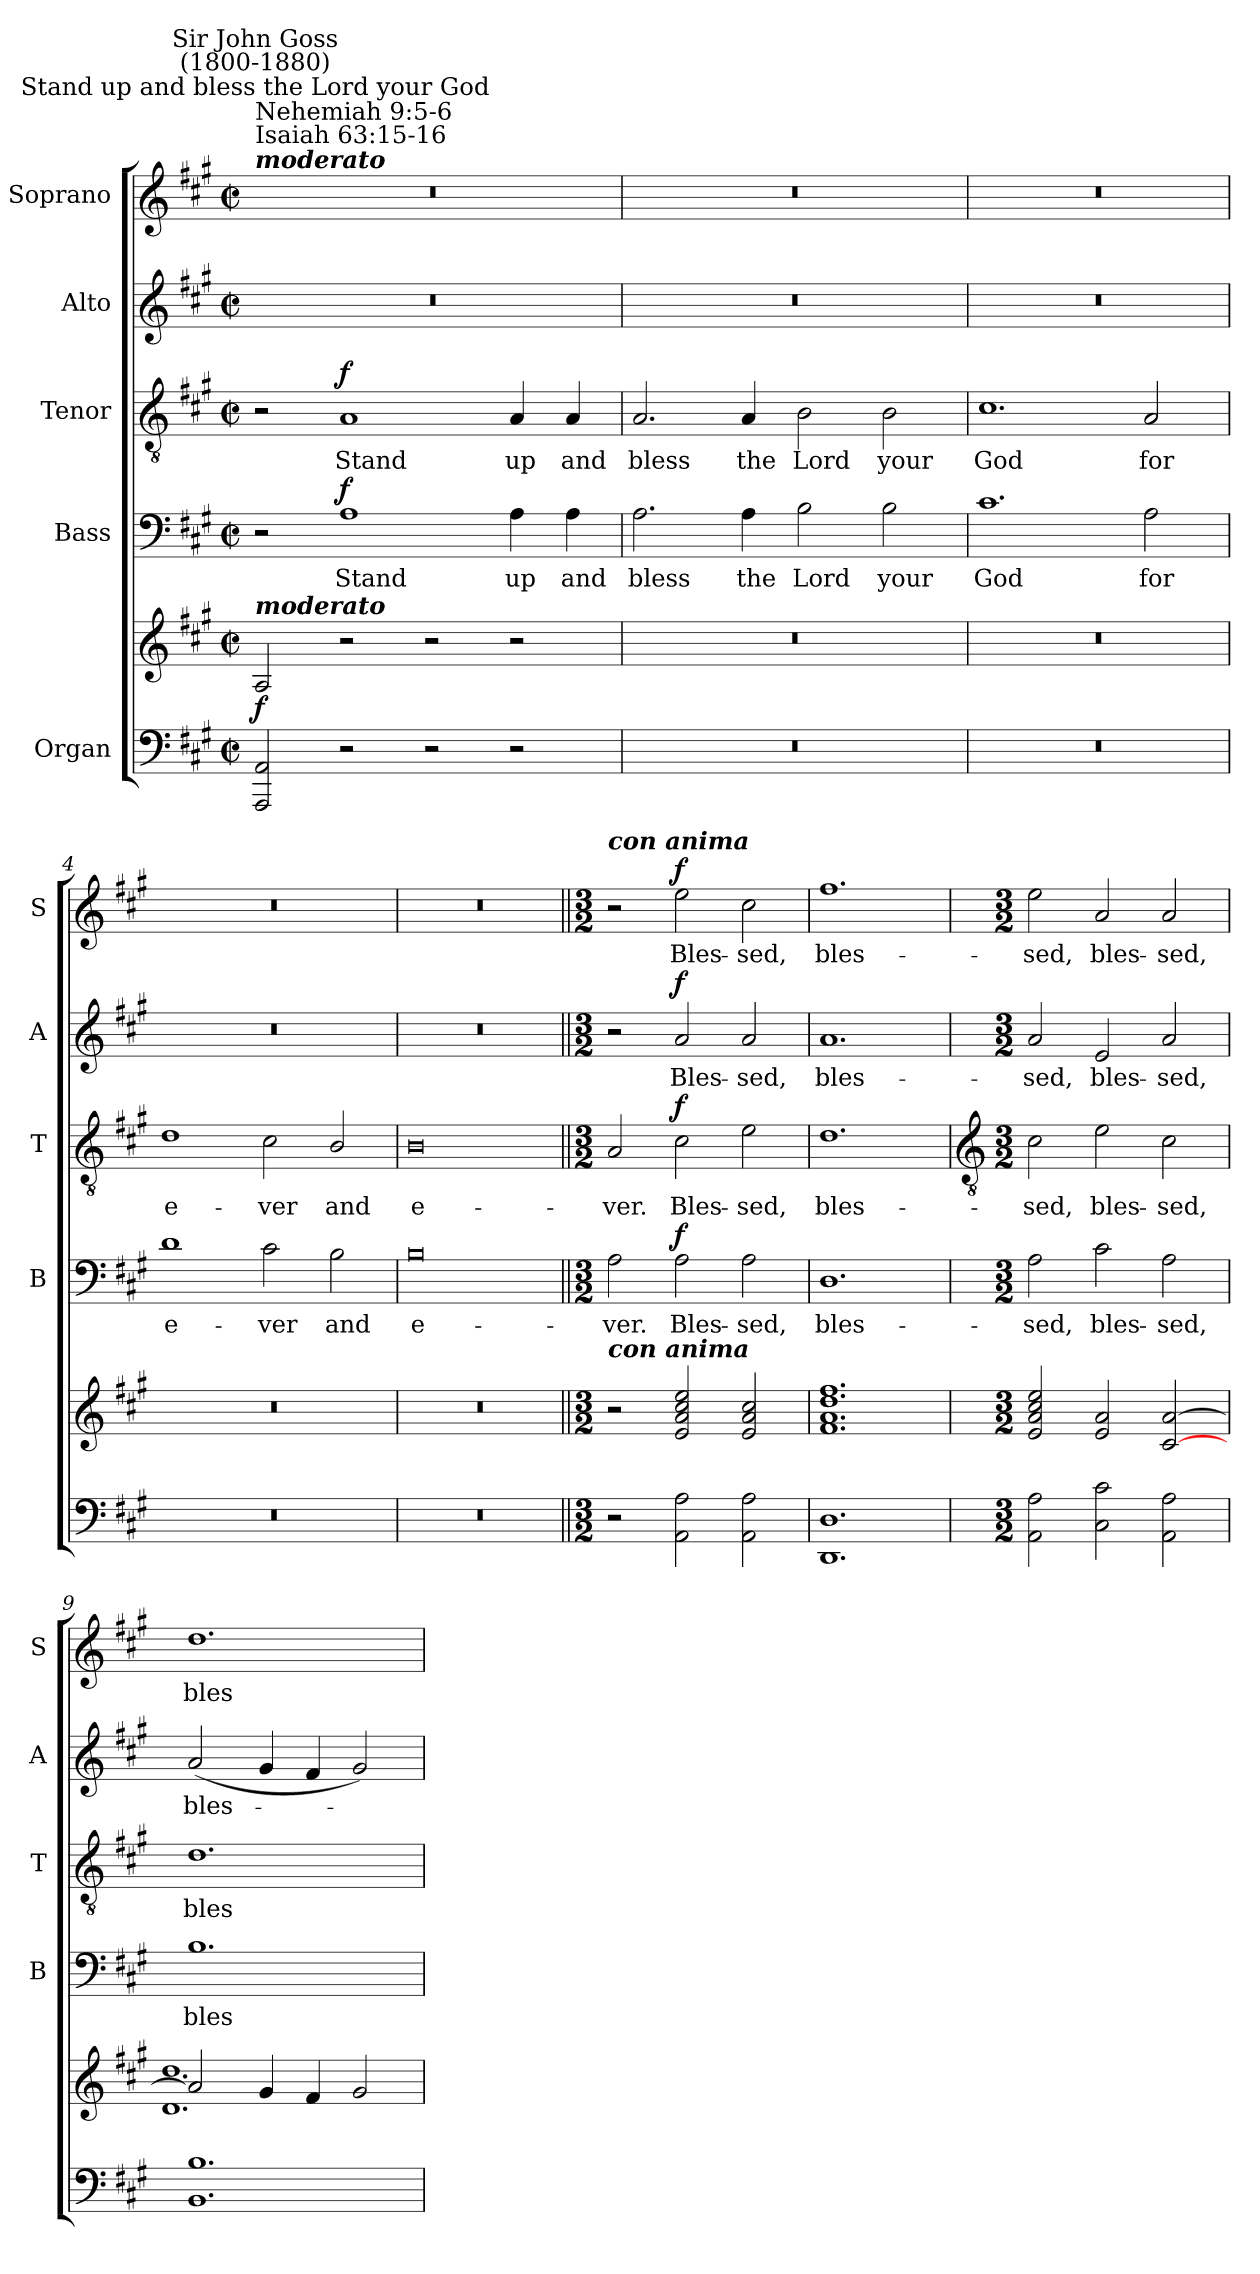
**kern	**kern	**dynam	**kern	**text	**dynam	**kern	**text	**dynam	**kern	**text	**dynam	**kern	**text	**dynam
*part5	*part5	*part5	*part4	*part4	*part4	*part3	*part3	*part3	*part2	*part2	*part2	*part1	*part1	*part1
*staff6	*staff5	*staff5/6	*staff4	*staff4	*staff4	*staff3	*staff3	*staff3	*staff2	*staff2	*staff2	*staff1	*staff1	*staff1
*I"Organ	*	*	*I"Bass	*	*	*I"Tenor	*	*	*I"Alto	*	*	*I"Soprano	*	*
*	*	*	*I'B	*	*	*I'T	*	*	*I'A	*	*	*I'S	*	*
*clefF4	*clefG2	*	*clefF4	*	*	*clefGv2	*	*	*clefG2	*	*	*clefG2	*	*
*k[f#c#g#]	*k[f#c#g#]	*	*k[f#c#g#]	*	*	*k[f#c#g#]	*	*	*k[f#c#g#]	*	*	*k[f#c#g#]	*	*
*A:	*A:	*	*A:	*	*	*A:	*	*	*A:	*	*	*A:	*	*
*M4/2	*M4/2	*	*M4/2	*	*	*M4/2	*	*	*M4/2	*	*	*M4/2	*	*
*met(c|)	*met(c|)	*	*met(c|)	*	*	*met(c|)	*	*	*met(c|)	*	*	*met(c|)	*	*
=1	=1	=1	=1	=1	=1	=1	=1	=1	=1	=1	=1	=1	=1	=1
!	!	!	!	!	!	!	!	!	!	!	!	!LO:TX:a:Bi:t=moderato	!	!
!	!	!	!	!	!	!	!	!	!	!	!	!LO:TX:a:t=Nehemiah 9&colon;5-6\nIsaiah 63&colon;15-16	!	!
!	!	!	!	!	!	!	!	!	!	!	!	!LO:TX:a:cj:t=Stand up and bless the Lord your God	!	!
!	!	!	!	!	!	!	!	!	!	!	!	!LO:TX:a:cj:t=Sir John Goss\n(1800-1880)	!	!
!	!LO:TX:a:Bi:t=moderato	!	!	!	!	!	!	!	!	!	!	!	!	!
!	!	!LO:DY:b	!	!	!	!	!	!	!	!	!	!	!	!
2AAA 2AA	2A	f	2r	.	.	2r	.	.	0r	.	.	0r	.	.
!	!	!	!	!LO:LY:b	!LO:DY:b	!	!LO:LY:b	!LO:DY:b	!	!	!	!	!	!
2r	2r	.	1A	Stand	f	1A	Stand	f	.	.	.	.	.	.
2r	2r	.	.	.	.	.	.	.	.	.	.	.	.	.
!	!	!	!	!LO:LY:b	!	!	!LO:LY:b	!	!	!	!	!	!	!
2r	2r	.	4A	up	.	4A	up	.	.	.	.	.	.	.
!	!	!	!	!LO:LY:b	!	!	!LO:LY:b	!	!	!	!	!	!	!
.	.	.	4A	and	.	4A	and	.	.	.	.	.	.	.
=2	=2	=2	=2	=2	=2	=2	=2	=2	=2	=2	=2	=2	=2	=2
!	!	!	!	!LO:LY:b	!	!	!LO:LY:b	!	!	!	!	!	!	!
0r	0r	.	2.A	bless	.	2.A	bless	.	0r	.	.	0r	.	.
!	!	!	!	!LO:LY:b	!	!	!LO:LY:b	!	!	!	!	!	!	!
.	.	.	4A	the	.	4A	the	.	.	.	.	.	.	.
!	!	!	!	!LO:LY:b	!	!	!LO:LY:b	!	!	!	!	!	!	!
.	.	.	2B	Lord	.	2B	Lord	.	.	.	.	.	.	.
!	!	!	!	!LO:LY:b	!	!	!LO:LY:b	!	!	!	!	!	!	!
.	.	.	2B	your	.	2B	your	.	.	.	.	.	.	.
=3	=3	=3	=3	=3	=3	=3	=3	=3	=3	=3	=3	=3	=3	=3
!	!	!	!	!LO:LY:b	!	!	!LO:LY:b	!	!	!	!	!	!	!
0r	0r	.	1.c#	God	.	1.c#	God	.	0r	.	.	0r	.	.
!	!	!	!	!LO:LY:b	!	!	!LO:LY:b	!	!	!	!	!	!	!
.	.	.	2A	for	.	2A	for	.	.	.	.	.	.	.
=4	=4	=4	=4	=4	=4	=4	=4	=4	=4	=4	=4	=4	=4	=4
!	!	!	!	!LO:LY:b	!	!	!LO:LY:b	!	!	!	!	!	!	!
0r	0r	.	1d	e-	.	1d	e-	.	0r	.	.	0r	.	.
!	!	!	!	!LO:LY:b	!	!	!LO:LY:b	!	!	!	!	!	!	!
.	.	.	2c#	-ver	.	2c#	-ver	.	.	.	.	.	.	.
!	!	!	!	!LO:LY:b	!	!	!LO:LY:b	!	!	!	!	!	!	!
.	.	.	2B\	and	.	2B/	and	.	.	.	.	.	.	.
=5	=5	=5	=5	=5	=5	=5	=5	=5	=5	=5	=5	=5	=5	=5
!	!	!	!	!LO:LY:b	!	!	!LO:LY:b	!	!	!	!	!	!	!
0r	0r	.	0B	e-	.	0B	e-	.	0r	.	.	0r	.	.
=6||	=6||	=6||	=6||	=6||	=6||	=6||	=6||	=6||	=6||	=6||	=6||	=6||	=6||	=6||
*M3/2	*M3/2	*	*M3/2	*	*	*M3/2	*	*	*M3/2	*	*	*M3/2	*	*
!	!	!	!	!	!	!	!	!	!	!	!	!LO:TX:a:Bi:t=con anima	!	!
!	!LO:TX:a:Bi:t=con anima	!	!	!	!	!	!	!	!	!	!	!	!	!
!	!	!	!	!LO:LY:b	!	!	!LO:LY:b	!	!	!	!	!	!	!
2r	2r	.	2A	-ver.	.	2A	-ver.	.	2r	.	.	2r	.	.
!	!	!	!	!LO:LY:b	!LO:DY:b	!	!LO:LY:b	!LO:DY:b	!	!LO:LY:b	!LO:DY:b	!	!LO:LY:b	!LO:DY:b
2AA 2A	2e 2a 2cc# 2ee	.	2A	Bles-	f	2c#	Bles-	f	2a	Bles-	f	2ee	Bles-	f
!	!	!	!	!LO:LY:b	!	!	!LO:LY:b	!	!	!LO:LY:b	!	!	!LO:LY:b	!
2AA 2A	2e 2a 2cc#	.	2A	-sed,	.	2e	-sed,	.	2a	-sed,	.	2cc#	-sed,	.
=7	=7	=7	=7	=7	=7	=7	=7	=7	=7	=7	=7	=7	=7	=7
!	!	!	!	!LO:LY:b	!	!	!LO:LY:b	!	!	!LO:LY:b	!	!	!LO:LY:b	!
1.DD 1.D	1.f# 1.a 1.dd 1.ff#	.	1.D	bles-	.	1.d	bles-	.	1.a	bles-	.	1.ff#	bles-	.
!!LO:LB:g=z
=8	=8	=8	=8	=8	=8	=8	=8	=8	=8	=8	=8	=8	=8	=8
*	*	*	*	*	*	*clefGv2	*	*	*	*	*	*	*	*
*M3/2	*M3/2	*	*M3/2	*	*	*M3/2	*	*	*M3/2	*	*	*M3/2	*	*
*	*^	*	*	*	*	*	*	*	*	*	*	*	*	*
!	!	!LO:N:vis=1	!	!	!LO:LY:b	!	!	!LO:LY:b	!	!	!LO:LY:b	!	!	!LO:LY:b	!
2AA 2A	2e 2a 2cc# 2ee	1.ryy	.	2A	-sed,	.	2c#	-sed,	.	2a	-sed,	.	2ee	-sed,	.
!	!	!	!	!	!LO:LY:b	!	!	!LO:LY:b	!	!	!LO:LY:b	!	!	!LO:LY:b	!
2C# 2c#	2e 2a	.	.	2c#	bles-	.	2e	bles-	.	2e	bles-	.	2a	bles-	.
!	!	!	!	!	!LO:LY:b	!	!	!LO:LY:b	!	!	!LO:LY:b	!	!	!LO:LY:b	!
2AA 2A	[2c# [2a	.	.	2A	-sed,	.	2c#	-sed,	.	2a	-sed,	.	2a	-sed,	.
=9	=9	=9	=9	=9	=9	=9	=9	=9	=9	=9	=9	=9	=9	=9	=9
!	!	!	!	!	!LO:LY:b	!	!	!LO:LY:b	!	!	!LO:LY:b	!	!	!LO:LY:b	!
1.BB 1.B	2a]	1.d\ 1.dd\	.	1.B	bles-	.	1.d	bles-	.	(<2a	bles-	.	1.dd	bles-	.
.	4g#	.	.	.	.	.	.	.	.	4g#	.	.	.	.	.
.	4f#	.	.	.	.	.	.	.	.	4f#	.	.	.	.	.
.	2g#	.	.	.	.	.	.	.	.	2g#)	.	.	.	.	.
*	*v	*v	*	*	*	*	*	*	*	*	*	*	*	*	*
=	=	=	=	=	=	=	=	=	=	=	=	=	=	=
*-	*-	*-	*-	*-	*-	*-	*-	*-	*-	*-	*-	*-	*-	*-
